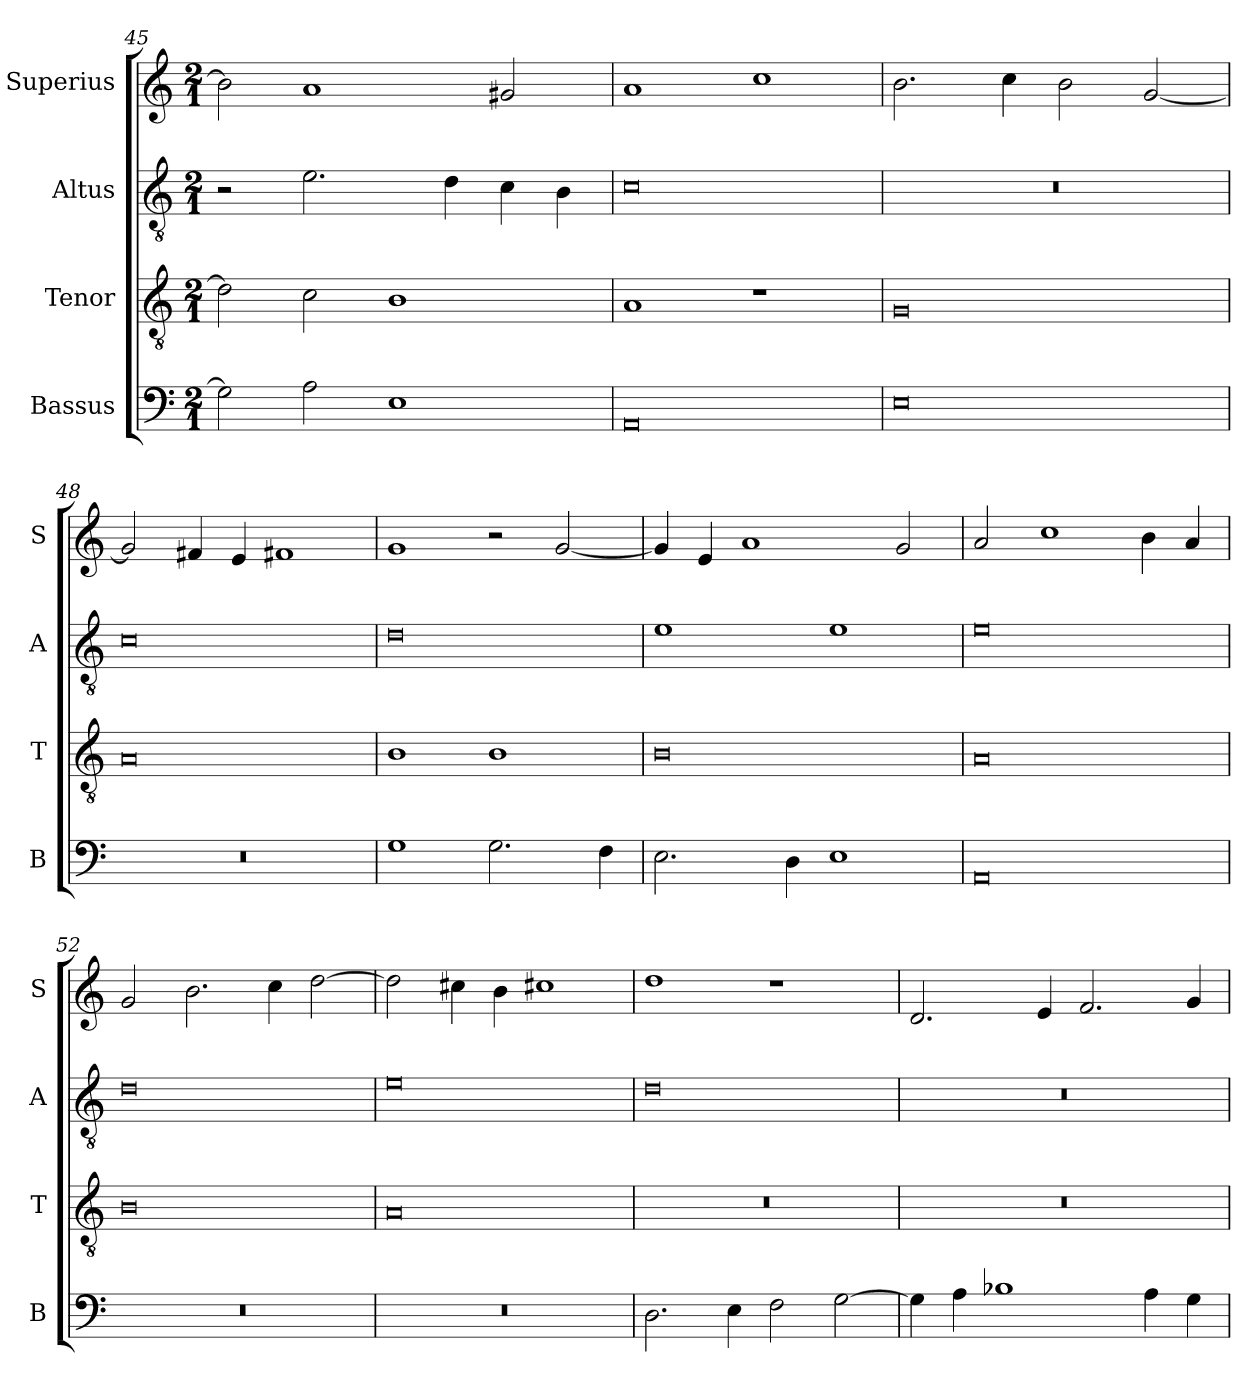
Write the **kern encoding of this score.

**kern	**kern	**kern	**kern
*part4	*part3	*part2	*part1
*staff4	*staff3	*staff2	*staff1
*I"Bassus	*I"Tenor	*I"Altus	*I"Superius
*I'B	*I'T	*I'A	*I'S
*clefF4	*clefGv2	*clefGv2	*clefG2
*k[]	*k[]	*k[]	*k[]
*M2/1	*M2/1	*M2/1	*M2/1
=45	=45	=45	=45
2G\]	2d\]	2r	2b\]
2A\	2c\	2.e\	1a
1E	1B	.	.
.	.	4d\	.
.	.	4c\	2g#X/
.	.	4B\	.
=46	=46	=46	=46
0AA	1A	0c	1a
.	1r	.	1cc
=47	=47	=47	=47
0E	0G	0r	2.b\
.	.	.	4cc\
.	.	.	2b\
.	.	.	[2g/
=48	=48	=48	=48
0r	0A	0c	2g/]
.	.	.	4f#X/
.	.	.	4e/
.	.	.	1f#X
=49	=49	=49	=49
1G	1B	0d	1g
2.G\	1B	.	2r
.	.	.	[2g/
4F\	.	.	.
=50	=50	=50	=50
2.E\	0B	1e	4g/]
.	.	.	4e/
.	.	.	1a
4D\	.	.	.
1E	.	1e	.
.	.	.	2g/
=51	=51	=51	=51
0AA	0A	0e	2a/
.	.	.	1cc
.	.	.	4b\
.	.	.	4a/
=52	=52	=52	=52
0r	0B	0d	2g/
.	.	.	2.b\
.	.	.	4cc\
.	.	.	[2dd\
=53	=53	=53	=53
0r	0A	0e	2dd\]
.	.	.	4cc#X\
.	.	.	4b\
.	.	.	1cc#X
=54	=54	=54	=54
2.D\	0r	0d	1dd
4E\	.	.	.
2F\	.	.	1r
[2G\	.	.	.
=55	=55	=55	=55
4G\]	0r	0r	2.d/
4A\	.	.	.
1B-X	.	.	.
.	.	.	4e/
.	.	.	2.f/
4A\	.	.	.
4G\	.	.	4g/
=	=	=	=
*-	*-	*-	*-
